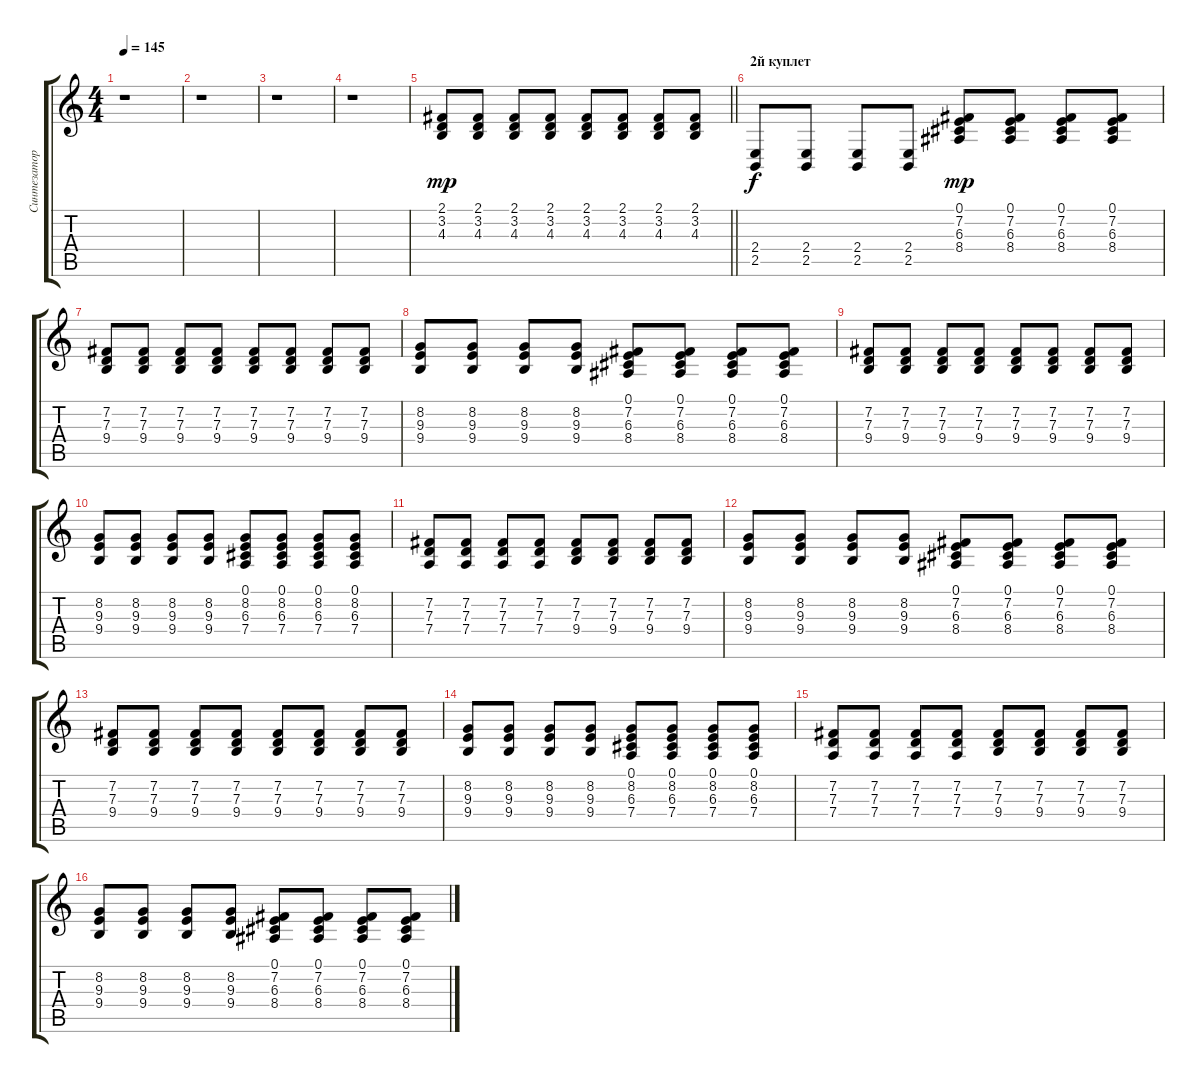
\track ("Синтезатор" "Синтезатор") {instrument acousticgrandpiano}
\staff {score tabs}
\tuning (E4 B3 G3 D3 A2 E2) {hide}
\ts (4 4)
\tempo 145
\clef g2
\ks c
r.1{dy fff} |
r.1 |
r.1 |
r.1 |
\barLineRight lightlight
(2.1 3.2 4.3).8{dy mp} (2.1 3.2 4.3).8 (2.1 3.2 4.3).8 (2.1 3.2 4.3).8 (2.1 3.2 4.3).8 (2.1 3.2 4.3).8 (2.1 3.2 4.3).8 (2.1 3.2 4.3).8 |
\section ("" "2й куплет")
(2.4 2.5).8{dy f} (2.4 2.5).8 (2.4 2.5).8 (2.4 2.5).8 (0.1 7.2 6.3 8.4).8{dy mp} (0.1 7.2 6.3 8.4).8 (0.1 7.2 6.3 8.4).8 (0.1 7.2 6.3 8.4).8 |
(7.2 7.3 9.4).8 (7.2 7.3 9.4).8 (7.2 7.3 9.4).8 (7.2 7.3 9.4).8 (7.2 7.3 9.4).8 (7.2 7.3 9.4).8 (7.2 7.3 9.4).8 (7.2 7.3 9.4).8 |
(8.2 9.3 9.4).8 (8.2 9.3 9.4).8 (8.2 9.3 9.4).8 (8.2 9.3 9.4).8 (0.1 7.2 6.3 8.4).8 (0.1 7.2 6.3 8.4).8 (0.1 7.2 6.3 8.4).8 (0.1 7.2 6.3 8.4).8 |
(7.2 7.3 9.4).8 (7.2 7.3 9.4).8 (7.2 7.3 9.4).8 (7.2 7.3 9.4).8 (7.2 7.3 9.4).8 (7.2 7.3 9.4).8 (7.2 7.3 9.4).8 (7.2 7.3 9.4).8 |
(8.2 9.3 9.4).8 (8.2 9.3 9.4).8 (8.2 9.3 9.4).8 (8.2 9.3 9.4).8 (0.1 8.2 6.3 7.4).8 (0.1 8.2 6.3 7.4).8 (0.1 8.2 6.3 7.4).8 (0.1 8.2 6.3 7.4).8 |
(7.2 7.3 7.4).8 (7.2 7.3 7.4).8 (7.2 7.3 7.4).8 (7.2 7.3 7.4).8 (7.2 7.3 9.4).8 (7.2 7.3 9.4).8 (7.2 7.3 9.4).8 (7.2 7.3 9.4).8 |
(8.2 9.3 9.4).8 (8.2 9.3 9.4).8 (8.2 9.3 9.4).8 (8.2 9.3 9.4).8 (0.1 7.2 6.3 8.4).8 (0.1 7.2 6.3 8.4).8 (0.1 7.2 6.3 8.4).8 (0.1 7.2 6.3 8.4).8 |
(7.2 7.3 9.4).8 (7.2 7.3 9.4).8 (7.2 7.3 9.4).8 (7.2 7.3 9.4).8 (7.2 7.3 9.4).8 (7.2 7.3 9.4).8 (7.2 7.3 9.4).8 (7.2 7.3 9.4).8 |
(8.2 9.3 9.4).8 (8.2 9.3 9.4).8 (8.2 9.3 9.4).8 (8.2 9.3 9.4).8 (0.1 8.2 6.3 7.4).8 (0.1 8.2 6.3 7.4).8 (0.1 8.2 6.3 7.4).8 (0.1 8.2 6.3 7.4).8 |
(7.2 7.3 7.4).8 (7.2 7.3 7.4).8 (7.2 7.3 7.4).8 (7.2 7.3 7.4).8 (7.2 7.3 9.4).8 (7.2 7.3 9.4).8 (7.2 7.3 9.4).8 (7.2 7.3 9.4).8 |
(8.2 9.3 9.4).8 (8.2 9.3 9.4).8 (8.2 9.3 9.4).8 (8.2 9.3 9.4).8 (0.1 7.2 6.3 8.4).8 (0.1 7.2 6.3 8.4).8 (0.1 7.2 6.3 8.4).8 (0.1 7.2 6.3 8.4).8
